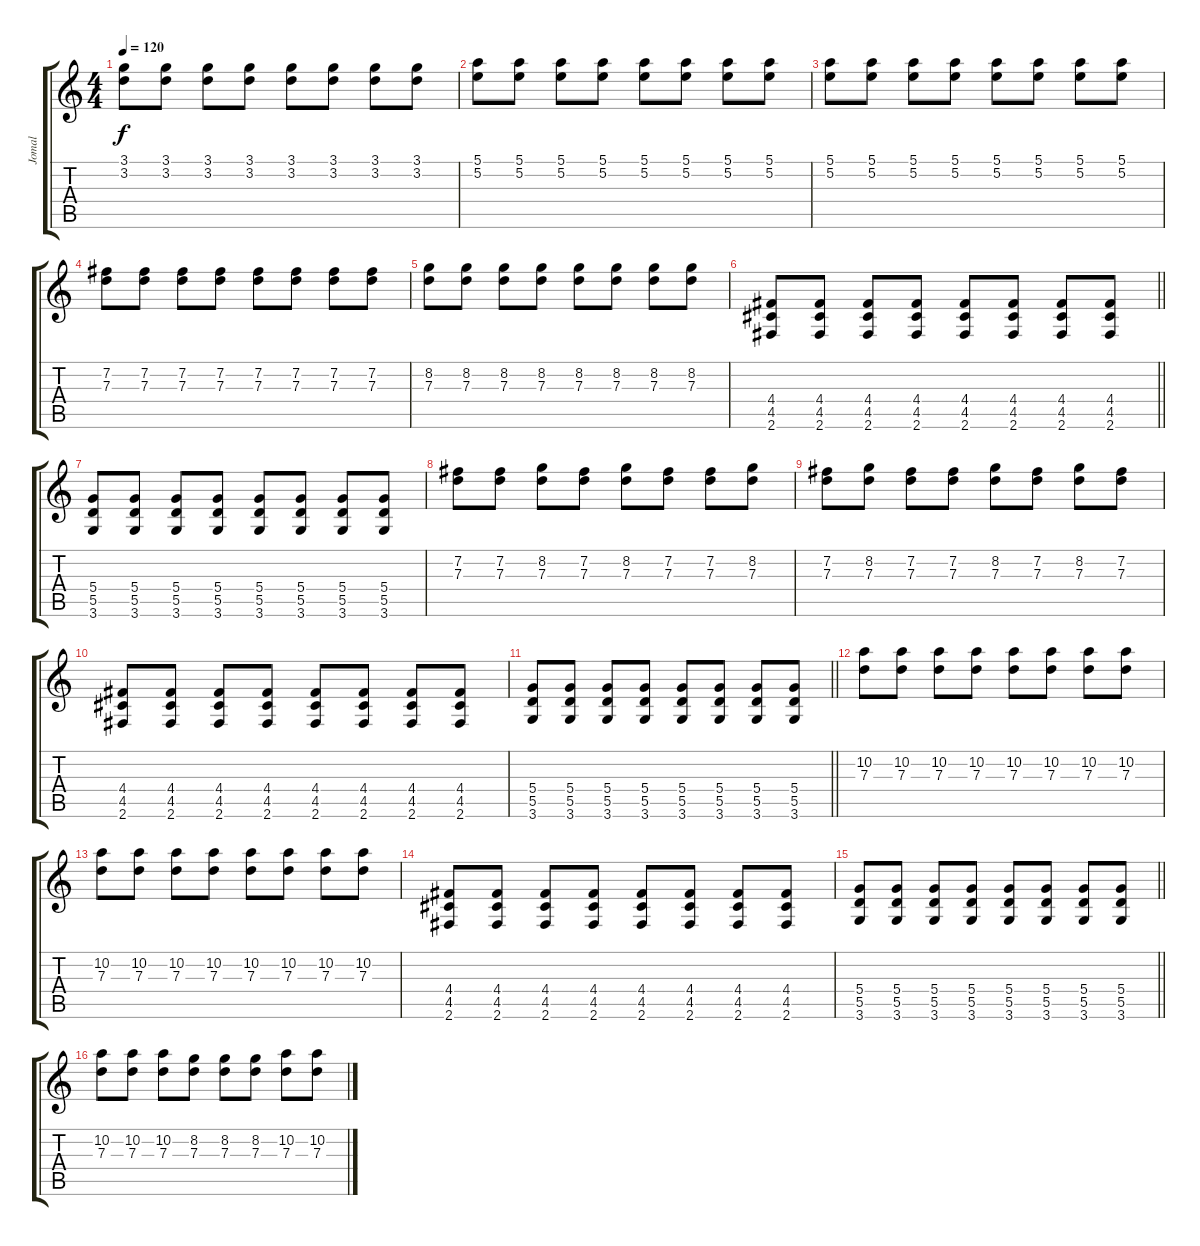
\track ("Jomal" "Jomal") {instrument distortionguitar}
\staff {score tabs}
\tuning (E4 B3 G3 D3 A2 E2) {hide}
\ts (4 4)
\tempo 120
\clef g2
\ks c
(3.1 3.2).8{dy f} (3.1 3.2).8 (3.1 3.2).8 (3.1 3.2).8 (3.1 3.2).8 (3.1 3.2).8 (3.1 3.2).8 (3.1 3.2).8 |
(5.1 5.2).8 (5.1 5.2).8 (5.1 5.2).8 (5.1 5.2).8 (5.1 5.2).8 (5.1 5.2).8 (5.1 5.2).8 (5.1 5.2).8 |
(5.1 5.2).8 (5.1 5.2).8 (5.1 5.2).8 (5.1 5.2).8 (5.1 5.2).8 (5.1 5.2).8 (5.1 5.2).8 (5.1 5.2).8 |
(7.2 7.3).8 (7.2 7.3).8 (7.2 7.3).8 (7.2 7.3).8 (7.2 7.3).8 (7.2 7.3).8 (7.2 7.3).8 (7.2 7.3).8 |
(8.2 7.3).8 (8.2 7.3).8 (8.2 7.3).8 (8.2 7.3).8 (8.2 7.3).8 (8.2 7.3).8 (8.2 7.3).8 (8.2 7.3).8 |
\barLineRight lightlight
(4.4 4.5 2.6).8 (4.4 4.5 2.6).8 (4.4 4.5 2.6).8 (4.4 4.5 2.6).8 (4.4 4.5 2.6).8 (4.4 4.5 2.6).8 (4.4 4.5 2.6).8 (4.4 4.5 2.6).8 |
(5.4 5.5 3.6).8 (5.4 5.5 3.6).8 (5.4 5.5 3.6).8 (5.4 5.5 3.6).8 (5.4 5.5 3.6).8 (5.4 5.5 3.6).8 (5.4 5.5 3.6).8 (5.4 5.5 3.6).8 |
(7.2 7.3).8 (7.2 7.3).8 (8.2 7.3).8 (7.2 7.3).8 (8.2 7.3).8 (7.2 7.3).8 (7.2 7.3).8 (8.2 7.3).8 |
(7.2 7.3).8 (8.2 7.3).8 (7.2 7.3).8 (7.2 7.3).8 (8.2 7.3).8 (7.2 7.3).8 (8.2 7.3).8 (7.2 7.3).8 |
(4.4 4.5 2.6).8 (4.4 4.5 2.6).8 (4.4 4.5 2.6).8 (4.4 4.5 2.6).8 (4.4 4.5 2.6).8 (4.4 4.5 2.6).8 (4.4 4.5 2.6).8 (4.4 4.5 2.6).8 |
\barLineRight lightlight
(5.4 5.5 3.6).8 (5.4 5.5 3.6).8 (5.4 5.5 3.6).8 (5.4 5.5 3.6).8 (5.4 5.5 3.6).8 (5.4 5.5 3.6).8 (5.4 5.5 3.6).8 (5.4 5.5 3.6).8 |
(10.2 7.3).8 (10.2 7.3).8 (10.2 7.3).8 (10.2 7.3).8 (10.2 7.3).8 (10.2 7.3).8 (10.2 7.3).8 (10.2 7.3).8 |
(10.2 7.3).8 (10.2 7.3).8 (10.2 7.3).8 (10.2 7.3).8 (10.2 7.3).8 (10.2 7.3).8 (10.2 7.3).8 (10.2 7.3).8 |
(4.4 4.5 2.6).8 (4.4 4.5 2.6).8 (4.4 4.5 2.6).8 (4.4 4.5 2.6).8 (4.4 4.5 2.6).8 (4.4 4.5 2.6).8 (4.4 4.5 2.6).8 (4.4 4.5 2.6).8 |
\barLineRight lightlight
(5.4 5.5 3.6).8 (5.4 5.5 3.6).8 (5.4 5.5 3.6).8 (5.4 5.5 3.6).8 (5.4 5.5 3.6).8 (5.4 5.5 3.6).8 (5.4 5.5 3.6).8 (5.4 5.5 3.6).8 |
(10.2 7.3).8 (10.2 7.3).8 (10.2 7.3).8 (8.2 7.3).8 (8.2 7.3).8 (8.2 7.3).8 (10.2 7.3).8 (10.2 7.3).8
